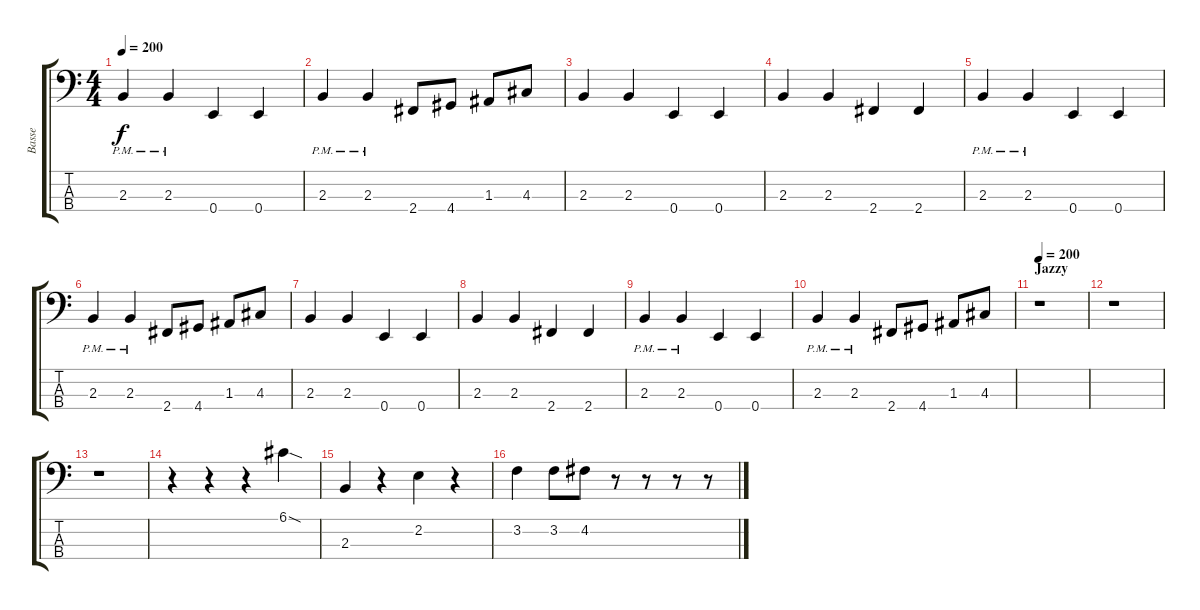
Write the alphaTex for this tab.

\track ("Basse" "Basse") {instrument electricbassfinger}
\staff {score tabs}
\tuning (G2 D2 A1 E1) {hide}
\ts (4 4)
\tempo 200
\clef f4
\ks c
2.3{pm}.4{dy f} 2.3{pm}.4 0.4.4 0.4.4 |
2.3{pm}.4 2.3{pm}.4 2.4.8 4.4.8 1.3.8 4.3.8 |
2.3.4 2.3.4 0.4.4 0.4.4 |
2.3.4 2.3.4 2.4.4 2.4.4 |
2.3{pm}.4 2.3{pm}.4 0.4.4 0.4.4 |
2.3{pm}.4 2.3{pm}.4 2.4.8 4.4.8 1.3.8 4.3.8 |
2.3.4 2.3.4 0.4.4 0.4.4 |
2.3.4 2.3.4 2.4.4 2.4.4 |
2.3{pm}.4 2.3{pm}.4 0.4.4 0.4.4 |
2.3{pm}.4 2.3{pm}.4 2.4.8 4.4.8 1.3.8 4.3.8 |
\section ("" "Jazzy")
\tempo 200
r.1 |
r.1 |
r.1 |
r.4 r.4 r.4 6.1{sod}.4 |
2.3.4 r.4 2.2.4 r.4 |
3.2.4 3.2.8 4.2.8 r.8 r.8 r.8 r.8
